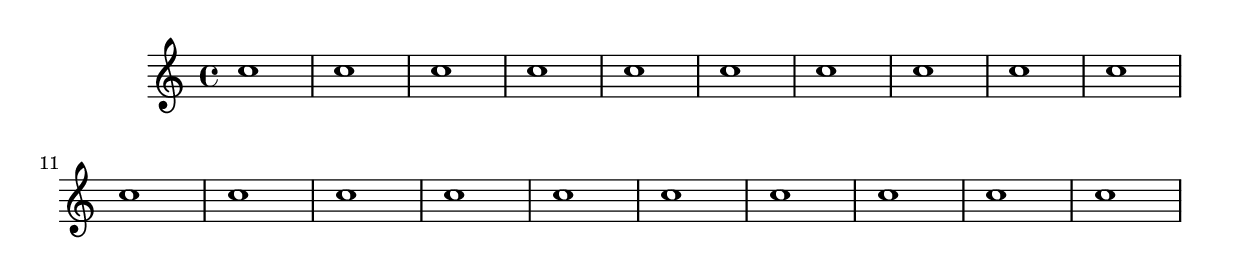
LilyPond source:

\version "2.7.32"

\header {

  texidoc = "If @code{raggedlast} is set, the systems are broken
    similar to paragraph formatting in text: the last line is
    unjustified. "

}

\layout{
  raggedlast = ##t
}

\relative c'' \new Staff { \repeat unfold 20 { c1 } }

